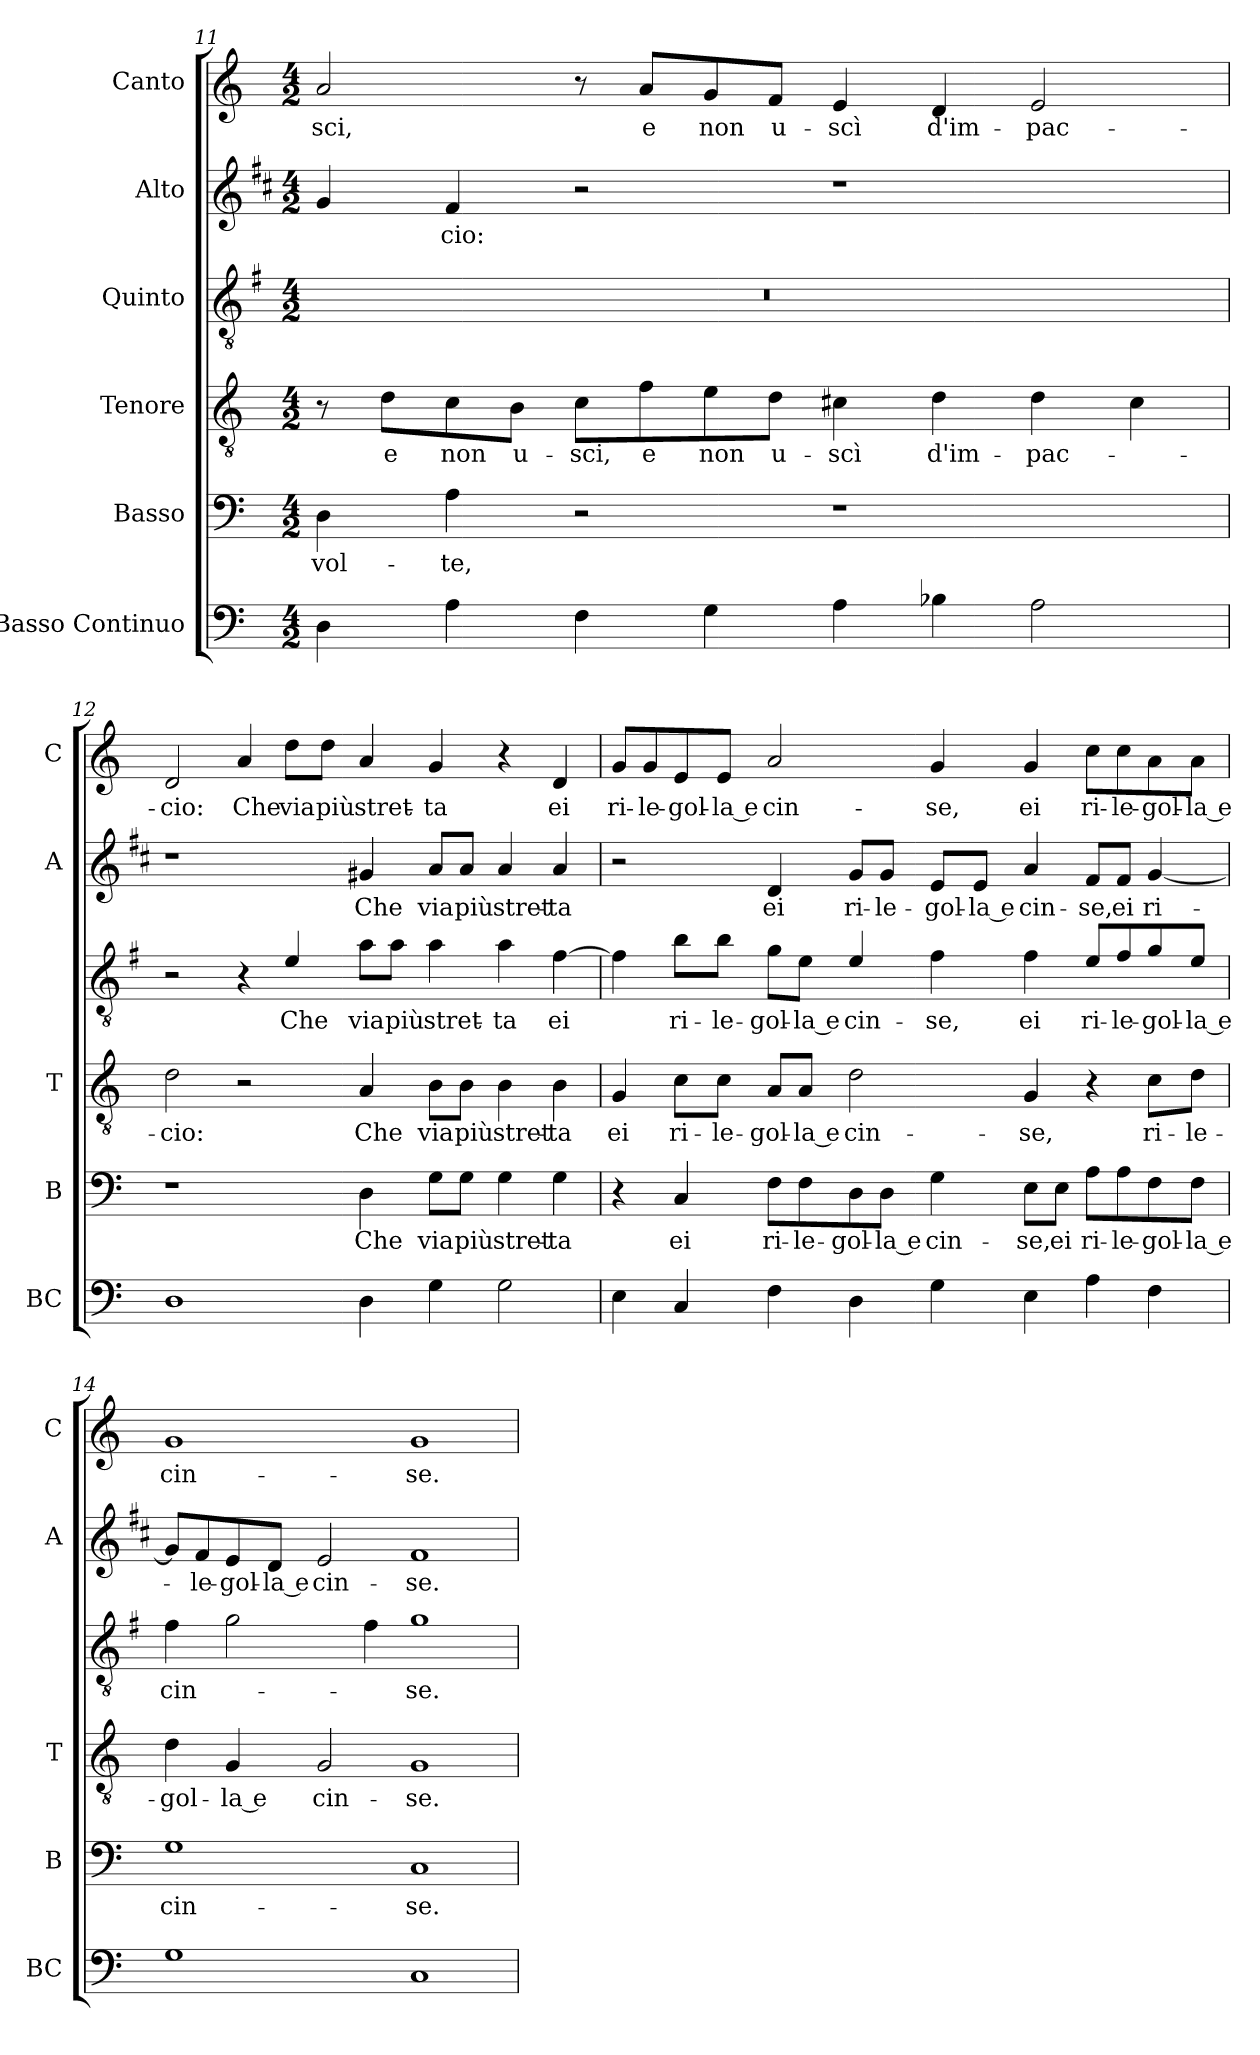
**kern	**kern	**text	**kern	**text	**kern	**text	**kern	**text	**kern	**text
*part6	*part5	*part5	*part4	*part4	*part3	*part3	*part2	*part2	*part1	*part1
*staff6	*staff5	*staff5	*staff4	*staff4	*staff3	*staff3	*staff2	*staff2	*staff1	*staff1
*I"Basso Continuo	*I"Basso	*	*I"Tenore	*	*I"Quinto	*	*I"Alto	*	*I"Canto	*
*I'BC	*I'B	*	*I'T	*	*	*	*I'A	*	*I'C	*
*clefF4	*clefF4	*	*clefGv2	*	*clefGv2	*	*clefG2	*	*clefG2	*
*	*	*	*	*	*ITrd4c7	*	*ITrd1c2	*	*	*
*k[]	*k[]	*	*k[]	*	*k[]	*	*k[]	*	*k[]	*
*C:	*C:	*	*C:	*	*C:	*	*C:	*	*C:	*
*M4/2	*M4/2	*	*M4/2	*	*M4/2	*	*M4/2	*	*M4/2	*
=11	=11	=11	=11	=11	=11	=11	=11	=11	=11	=11
!	!	!LO:LY:b	!	!	!	!	!	!	!	!LO:LY:b
4D\	4D\	vol-	8r	.	0r	.	4f/	.	2a/	-sci,
!	!	!	!	!LO:LY:b	!	!	!	!	!	!
.	.	.	8d\L	e	.	.	.	.	.	.
!	!	!LO:LY:b	!	!LO:LY:b	!	!	!	!LO:LY:b	!	!
4A\	4A\	-te,	8c\	non	.	.	4e/	-cio:	.	.
!	!	!	!	!LO:LY:b	!	!	!	!	!	!
.	.	.	8B\J	u-	.	.	.	.	.	.
!	!	!	!	!LO:LY:b	!	!	!	!	!	!
4F\	2r	.	8c\L	-sci,	.	.	2r	.	8r	.
!	!	!	!	!LO:LY:b	!	!	!	!	!	!LO:LY:b
.	.	.	8f\	e	.	.	.	.	8a/L	e
!	!	!	!	!LO:LY:b	!	!	!	!	!	!LO:LY:b
4G\	.	.	8e\	non	.	.	.	.	8g/	non
!	!	!	!	!LO:LY:b	!	!	!	!	!	!LO:LY:b
.	.	.	8d\J	u-	.	.	.	.	8f/J	u-
!	!	!	!	!LO:LY:b	!	!	!	!	!	!LO:LY:b
4A\	1r	.	4c#X\	-scì	.	.	1r	.	4e/	-scì
!	!	!	!	!LO:LY:b	!	!	!	!	!	!LO:LY:b
4B-X\	.	.	4d\	d'im-	.	.	.	.	4d/	d'im-
!	!	!	!	!LO:LY:b	!	!	!	!	!	!LO:LY:b
2A\	.	.	4d\	-pac-	.	.	.	.	2e/	-pac-
.	.	.	4c#\	.	.	.	.	.	.	.
!!LO:PB:g=z
=12	=12	=12	=12	=12	=12	=12	=12	=12	=12	=12
!	!	!	!	!LO:LY:b	!	!	!	!	!	!LO:LY:b
1D	1r	.	2d\	-cio:	2r	.	1r	.	2d/	-cio:
!	!	!	!	!	!	!	!	!	!	!LO:LY:b
.	.	.	2r	.	4r	.	.	.	4a/	Che
!	!	!	!	!	!	!LO:LY:b	!	!	!	!LO:LY:b
.	.	.	.	.	4A/	Che	.	.	8dd\L	via
!	!	!	!	!	!	!	!	!	!	!LO:LY:b
.	.	.	.	.	.	.	.	.	8dd\J	più
!	!	!LO:LY:b	!	!LO:LY:b	!	!LO:LY:b	!	!LO:LY:b	!	!LO:LY:b
4D\	4D\	Che	4A/	Che	8d\L	via	4f#X/	Che	4a/	stret-
!	!	!	!	!	!	!LO:LY:b	!	!	!	!
.	.	.	.	.	8d\J	più	.	.	.	.
!	!	!LO:LY:b	!	!LO:LY:b	!	!LO:LY:b	!	!LO:LY:b	!	!LO:LY:b
4G\	8G\L	via	8B\L	via	4d\	stret-	8g/L	via	4g/	-ta
!	!	!LO:LY:b	!	!LO:LY:b	!	!	!	!LO:LY:b	!	!
.	8G\J	più	8B\J	più	.	.	8g/J	più	.	.
!	!	!LO:LY:b	!	!LO:LY:b	!	!LO:LY:b	!	!LO:LY:b	!	!
2G\	4G\	stret-	4B\	stret-	4d\	-ta	4g/	stret-	4r	.
!	!	!LO:LY:b	!	!LO:LY:b	!	!LO:LY:b	!	!LO:LY:b	!	!LO:LY:b
.	4G\	-ta	4B\	-ta	[4B\	ei	4g/	-ta	4d/	ei
=13	=13	=13	=13	=13	=13	=13	=13	=13	=13	=13
!	!	!	!	!LO:LY:b	!	!	!	!	!	!LO:LY:b
4E\	4r	.	4G/	ei	4B\]	.	2r	.	8g/L	ri-
!	!	!	!	!	!	!	!	!	!	!LO:LY:b
.	.	.	.	.	.	.	.	.	8g/	-le-
!	!	!LO:LY:b	!	!LO:LY:b	!	!LO:LY:b	!	!	!	!LO:LY:b
4C/	4C/	ei	8c\L	ri-	8e\L	ri-	.	.	8e/	-gol-
!	!	!	!	!LO:LY:b	!	!LO:LY:b	!	!	!	!LO:LY:b
.	.	.	8c\J	-le-	8e\J	-le-	.	.	8e/J	-la e
!	!	!LO:LY:b	!	!LO:LY:b	!	!LO:LY:b	!	!LO:LY:b	!	!LO:LY:b
4F\	8F\L	ri-	8A/L	-gol-	8c\L	-gol-	4c/	ei	2a/	cin-
!	!	!LO:LY:b	!	!LO:LY:b	!	!LO:LY:b	!	!	!	!
.	8F\	-le-	8A/J	-la e	8A\J	-la e	.	.	.	.
!	!	!LO:LY:b	!	!LO:LY:b	!	!LO:LY:b	!	!LO:LY:b	!	!
4D\	8D\	-gol-	2d\	cin-	4A/	cin-	8f/L	ri-	.	.
!	!	!LO:LY:b	!	!	!	!	!	!LO:LY:b	!	!
.	8D\J	-la e	.	.	.	.	8f/J	-le-	.	.
!	!	!LO:LY:b	!	!	!	!LO:LY:b	!	!LO:LY:b	!	!LO:LY:b
4G\	4G\	cin-	.	.	4B\	-se,	8d/L	-gol-	4g/	-se,
!	!	!	!	!	!	!	!	!LO:LY:b	!	!
.	.	.	.	.	.	.	8d/J	-la e	.	.
!	!	!LO:LY:b	!	!LO:LY:b	!	!LO:LY:b	!	!LO:LY:b	!	!LO:LY:b
4E\	8E\L	-se,	4G/	-se,	4B\	ei	4g/	cin-	4g/	ei
!	!	!LO:LY:b	!	!	!	!	!	!	!	!
.	8E\J	ei	.	.	.	.	.	.	.	.
!	!	!LO:LY:b	!	!	!	!LO:LY:b	!	!LO:LY:b	!	!LO:LY:b
4A\	8A\L	ri-	4r	.	8A/L	ri-	8e/L	-se,	8cc\L	ri-
!	!	!LO:LY:b	!	!	!	!LO:LY:b	!	!LO:LY:b	!	!LO:LY:b
.	8A\	-le-	.	.	8B/	-le-	8e/J	ei	8cc\	-le-
!	!	!LO:LY:b	!	!LO:LY:b	!	!LO:LY:b	!	!LO:LY:b	!	!LO:LY:b
4F\	8F\	-gol-	8c\L	ri-	8c/	-gol-	[4f/	ri-	8a\	-gol-
!	!	!LO:LY:b	!	!LO:LY:b	!	!LO:LY:b	!	!	!	!LO:LY:b
.	8F\J	-la e	8d\J	-le-	8A/J	-la e	.	.	8a\J	-la e
!!LO:LB:g=z
=14	=14	=14	=14	=14	=14	=14	=14	=14	=14	=14
!	!	!LO:LY:b	!	!LO:LY:b	!	!LO:LY:b	!	!	!	!LO:LY:b
1G	1G	cin-	4d\	-gol-	4B\	cin-	8f/L]	.	1g	cin-
!	!	!	!	!	!	!	!	!LO:LY:b	!	!
.	.	.	.	.	.	.	8e/	-le-	.	.
!	!	!	!	!LO:LY:b	!	!	!	!LO:LY:b	!	!
.	.	.	4G/	-la e	2c\	.	8d/	-gol-	.	.
!	!	!	!	!	!	!	!	!LO:LY:b	!	!
.	.	.	.	.	.	.	8c/J	-la e	.	.
!	!	!	!	!LO:LY:b	!	!	!	!LO:LY:b	!	!
.	.	.	2G/	cin-	.	.	2d/	cin-	.	.
.	.	.	.	.	4B\	.	.	.	.	.
!	!	!LO:LY:b	!	!LO:LY:b	!	!LO:LY:b	!	!LO:LY:b	!	!LO:LY:b
1C	1C	-se.	1G	-se.	1c	-se.	1e	-se.	1g	-se.
=	=	=	=	=	=	=	=	=	=	=
*-	*-	*-	*-	*-	*-	*-	*-	*-	*-	*-
